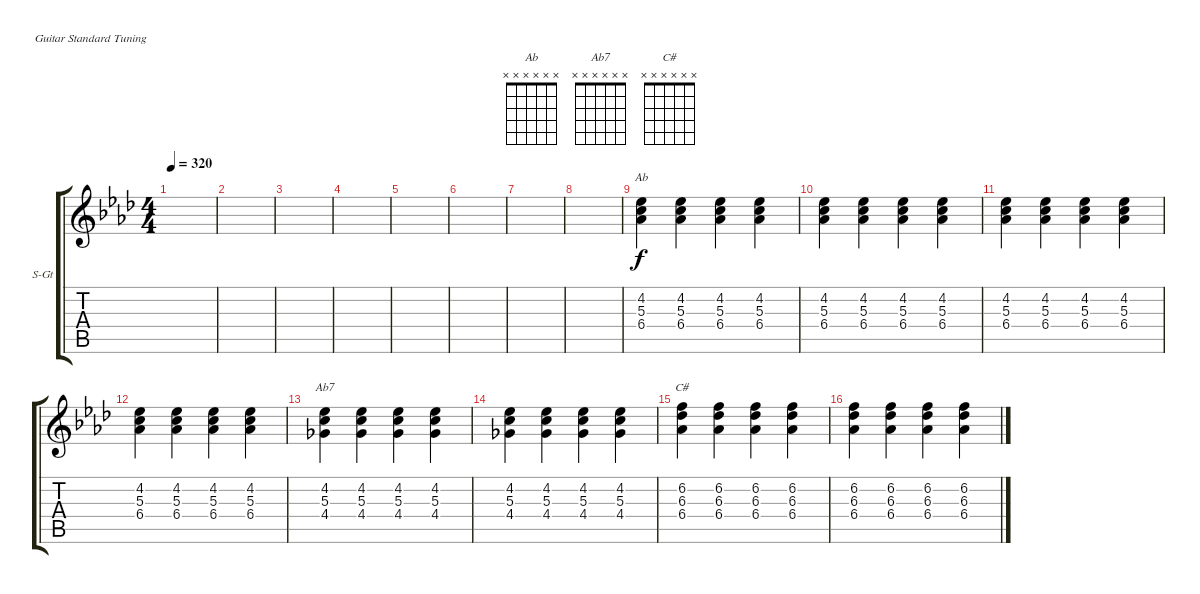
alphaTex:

\bracketExtendMode groupsimilarinstruments
\firstSystemTrackNameOrientation horizontal
\otherSystemsTrackNameOrientation horizontal
\track ("(accoustic)" "S-Gt") {instrument acousticgrandpiano}
\staff {score tabs}
\tuning (E4 B3 G3 D3 A2 E2)
\displaytranspose 12
\chord ("Ab" x x x x x x)
\chord ("Ab7" x x x x x x)
\chord ("C#" x x x x x x)
\ts (4 4)
\tempo 320
\clef g2
\ks fminor
|
|
|
|
|
|
|
|
(4.2 5.3 6.4).4{ch "Ab"} (4.2 5.3 6.4).4 (4.2 5.3 6.4).4 (4.2 5.3 6.4).4 |
(4.2 5.3 6.4).4 (4.2 5.3 6.4).4 (4.2 5.3 6.4).4 (4.2 5.3 6.4).4 |
(4.2 5.3 6.4).4 (4.2 5.3 6.4).4 (4.2 5.3 6.4).4 (4.2 5.3 6.4).4 |
(4.2 5.3 6.4).4 (4.2 5.3 6.4).4 (4.2 5.3 6.4).4 (4.2 5.3 6.4).4 |
(4.2 5.3 4.4).4{ch "Ab7"} (4.2 5.3 4.4).4 (4.2 5.3 4.4).4 (4.2 5.3 4.4).4 |
(4.2 5.3 4.4).4 (4.2 5.3 4.4).4 (4.2 5.3 4.4).4 (4.2 5.3 4.4).4 |
(6.2 6.3 6.4).4{ch "C#"} (6.2 6.3 6.4).4 (6.2 6.3 6.4).4 (6.2 6.3 6.4).4 |
(6.2 6.3 6.4).4 (6.2 6.3 6.4).4 (6.2 6.3 6.4).4 (6.2 6.3 6.4).4
